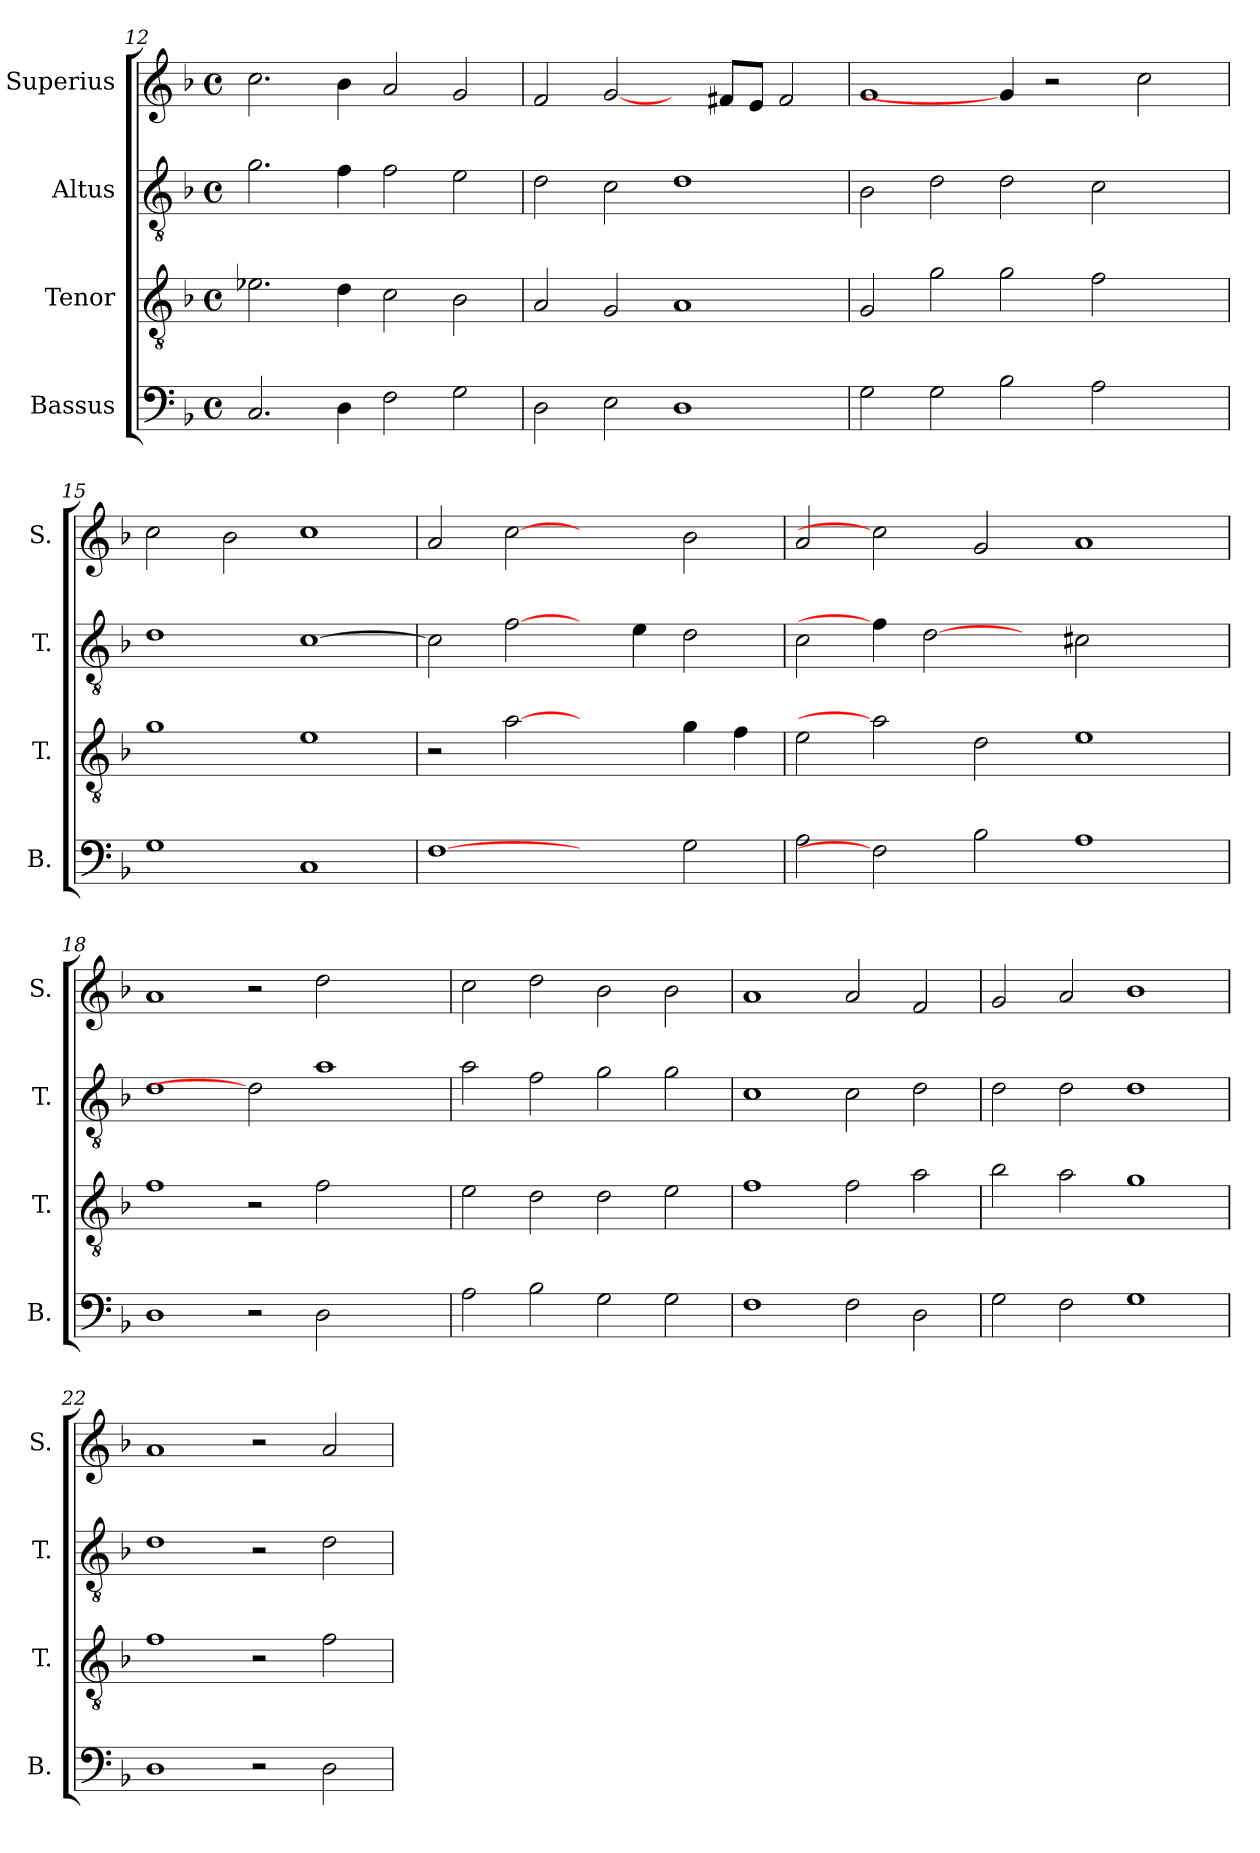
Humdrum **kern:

**kern	**kern	**kern	**kern
*part4	*part3	*part2	*part1
*staff4	*staff3	*staff2	*staff1
*I"Bassus	*I"Tenor	*I"Altus	*I"Superius
*I'B.	*I'T.	*I'T.	*I'S.
*clefF4	*clefGv2	*clefGv2	*clefG2
*	*ITrd7c12	*ITrd7c12	*
*k[b-]	*k[b-]	*k[b-]	*k[b-]
*F:	*F:	*F:	*F:
*M4/4	*M4/4	*M4/4	*M4/4
*met(c)	*met(c)	*met(c)	*met(c)
=12	=12	=12	=12
2.Ci/	2.E-Xi\	2.Gi\	2.cci\
4Di\	4Di\	4Fi\	4b-i\
2Fi\	2Ci\	2Fi\	2ai/
2Gi\	2BB-i\	2Ei\	2gi/
=13	=13	=13	=13
2Di\	2AAi/	2Di\	2fi/
2Ei\	2GGi/	2Ci\	[2gi/
1Di	1AAi	1Di	4ryy
.	.	.	8f#Xi/L
.	.	.	8ei/J
.	.	.	2f#i/
=14	=14	=14	=14
2Gi\	2GGi/	2BB-i\	1gi
2Gi\	2Gi\	2Di\	.
2B-i\	2Gi\	2Di\	4gi/]
.	.	.	2r
2Ai\	2Fi\	2Ci\	.
.	.	.	2cci\
4ryy	4ryy	4ryy	.
=15	=15	=15	=15
1Gi	1Gi	1Di	2cci\
.	.	.	2b-i\
1Ci	1Ei	[>1Ci	1cci
!!LO:PB:g=z
=16	=16	=16	=16
[1Fi	2r	2Ci\]	2ai/
.	[2Ai	[2Fi\	[2cci
2ryy	2ryy	4ryy	2ryy
.	.	4Ei\	.
2Gi\	4Gi\	2Di\	2b-i\
.	4Fi\	.	.
=17	=17	=17	=17
2Ai\	2Ei\	2Ci\	2ai/
2Fi]	2Ai]	4Fi\]	2cci]
.	.	[2Di	.
2B-i\	2Di\	.	2gi/
.	.	4ryy	.
1Ai	1Ei	2C#Xi\	1ai
.	.	2ryy	.
=18	=18	=18	=18
1Di	1Fi	1Di	1ai
2r	2r	2Di]	2r
2Di\	2Fi\	1Ai	2ddi\
2ryy	2ryy	.	2ryy
=19	=19	=19	=19
2Ai\	2Ei\	2Ai\	2cci\
2B-i\	2Di\	2Fi\	2ddi\
2Gi\	2Di\	2Gi\	2b-i\
2Gi\	2Ei\	2Gi\	2b-i\
=20	=20	=20	=20
1Fi	1Fi	1Ci	1ai
2Fi\	2Fi\	2Ci\	2ai/
2Di\	2Ai\	2Di\	2fi/
!!LO:LB:g=z
=21	=21	=21	=21
2Gi\	2B-i\	2Di\	2gi/
2Fi\	2Ai\	2Di\	2ai/
1Gi	1Gi	1Di	1b-i
=22	=22	=22	=22
1Di	1Fi	1Di	1ai
2r	2r	2r	2r
2Di\	2Fi\	2Di\	2ai/
=	=	=	=
*-	*-	*-	*-
